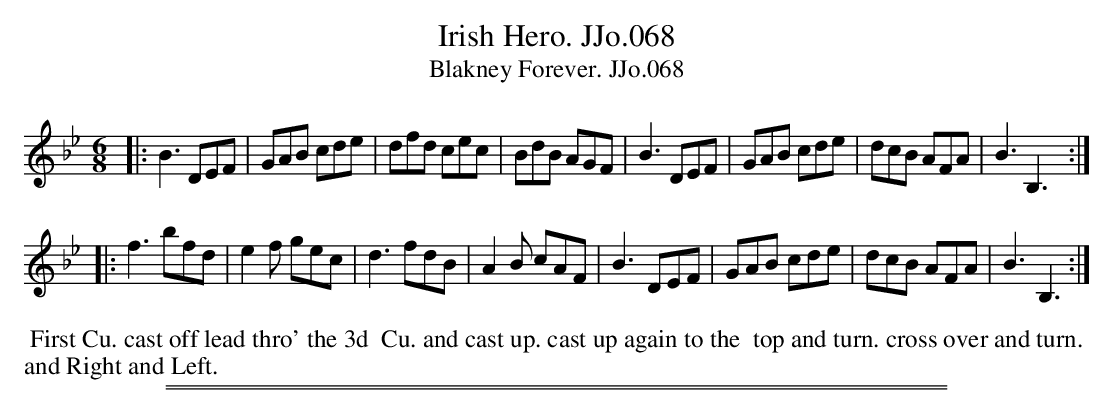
X:1
T: Irish Hero. JJo.068
T: Blakney Forever. JJo.068
M:6/8
L:1/8
K:Bb
|:\
B3 DEF | GAB cde | dfd cec | BdB AGF |\
B3 DEF | GAB cde | dcB AFA | B3 B,3 :|
|:\
f3 bfd | e2f gec | d3  fdB | A2B cAF |\
B3 DEF | GAB cde | dcB AFA | B3 B,3 :|
